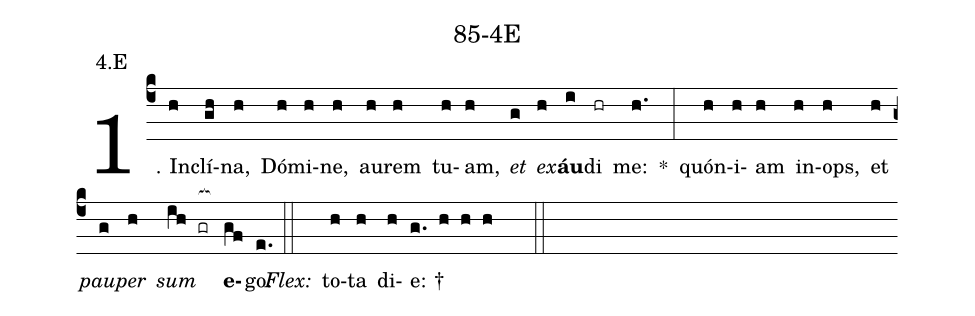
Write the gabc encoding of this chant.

name: 85-4E;
annotation: 4.E;
%%
(c4)1. In(h)clí(gh)na,(h) Dó(h)mi(h)ne,(h) au(h)rem(h) tu(h)am,(h) <i>et</i>(g) <i>ex</i>(h)<b>áu</b>(i)di(hr) me:(h.) *(:) quón(h)i(h)am(h) in(h)ops,(h) et(h) <i>pau</i>(g)<i>per</i>(h) <i>sum</i>(ih gr[ocb:1{]) <b>e</b>(gf[ocb:0}])go.(e.) (::)
<i>Flex:</i>()  to(h)ta(h) di(h)e: †(g. h h h  ::)
